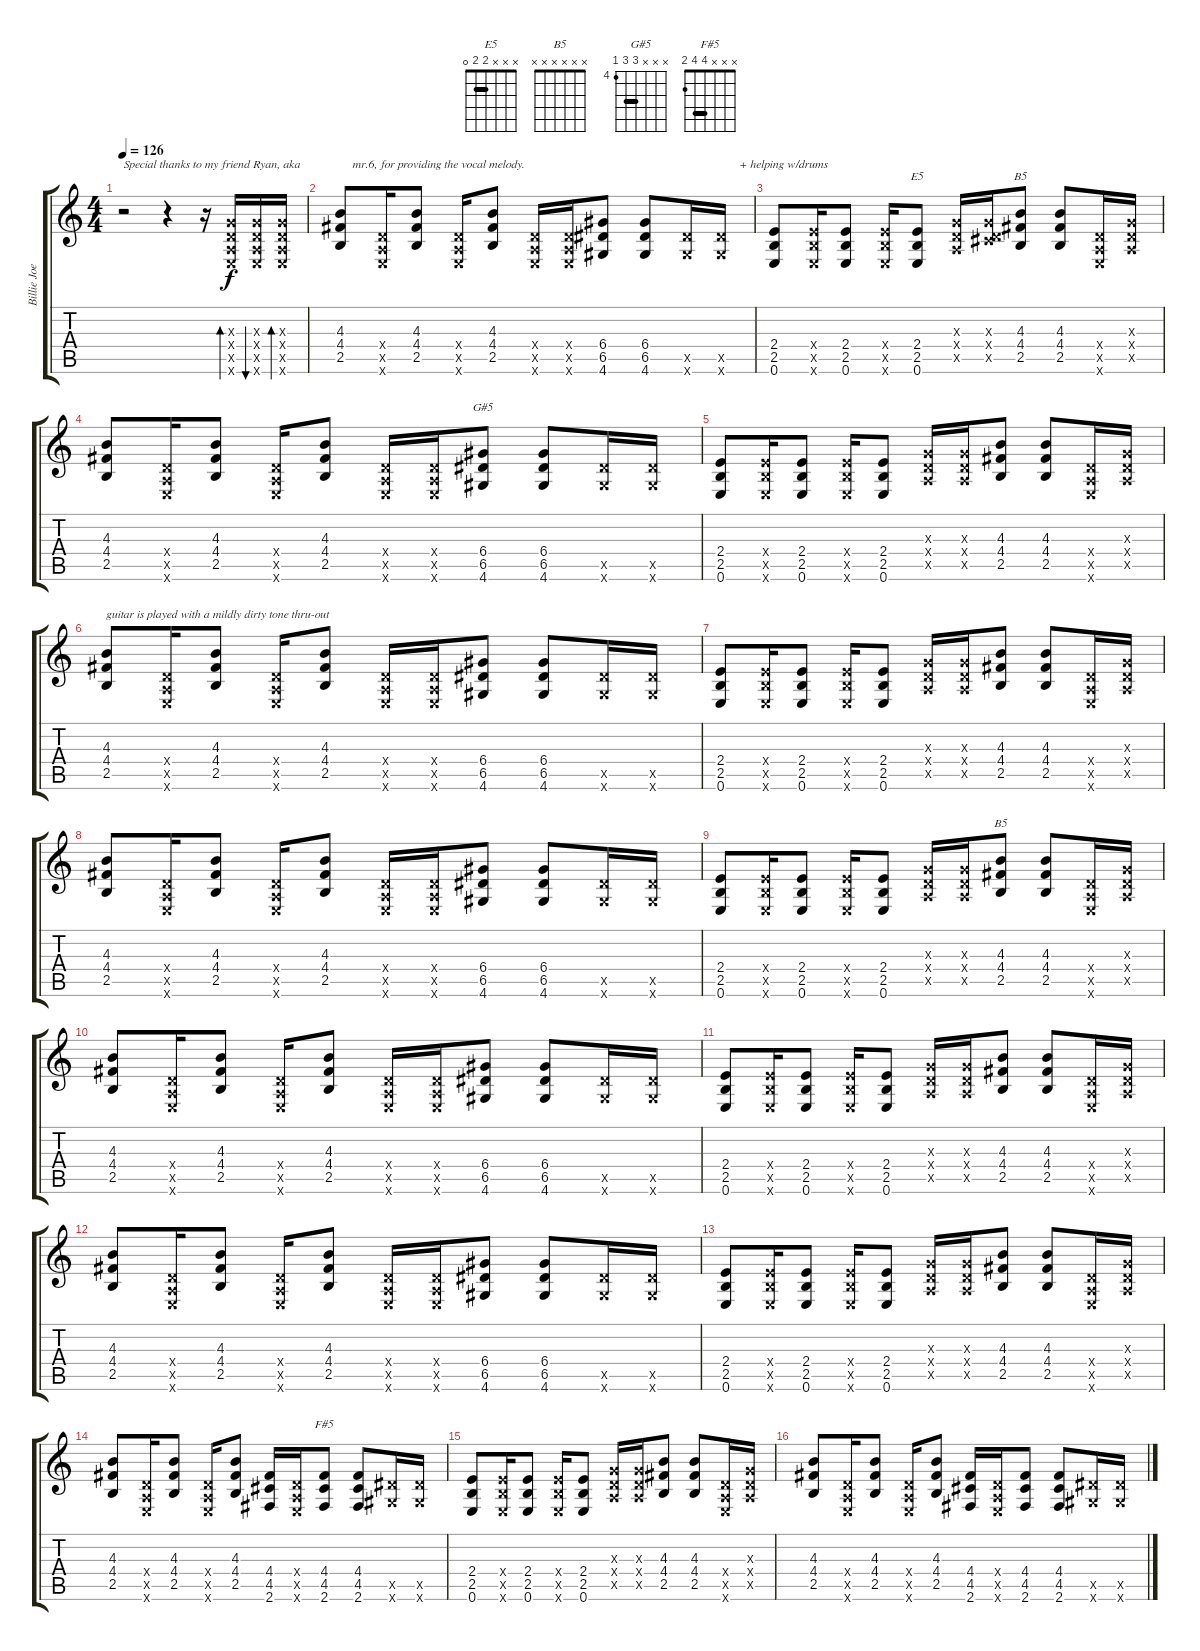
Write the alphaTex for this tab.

\track ("Billie Joe" "Billie Joe") {instrument distortionguitar}
\staff {score tabs}
\tuning (E4 B3 G3 D3 A2 E2) {hide}
\chord ("E5" x x x 2 2 0) {barre 2}
\chord ("B5" x x 4 4 2 x) {barre 4}
\chord ("G#5" x x x 6 6 4) {firstfret 4 barre 6}
\chord ("B5" x x x x x x)
\chord ("F#5" x x x 4 4 2) {barre 4}
\ts (4 4)
\tempo 126
\clef g2
\ks c
r.2{txt "Special thanks to my friend Ryan, aka" dy f instrument distortionguitar} r.4 r.16 (0.3{x} 0.4{x} 0.5{x} 0.6{x}).16{bd 30} (0.3{x} 0.4{x} 0.5{x} 0.6{x}).16{bu 30} (0.3{x} 0.4{x} 0.5{x} 0.6{x}).16{bd 30} |
(4.3 4.4 2.5).8{txt "    mr.6, for providing the vocal melody."} (0.4{x} 0.5{x} 0.6{x}).16 (4.3 4.4 2.5).8 (0.4{x} 0.5{x} 0.6{x}).16 (4.3 4.4 2.5).8 (0.4{x} 0.5{x} 0.6{x}).16 (0.4{x} 0.5{x} 0.6{x}).16 (6.4 6.5 4.6).8 (6.4 6.5 4.6).8 (6.5{x} 4.6{x}).16 (6.5{x} 4.6{x}).16{txt "      + helping w/drums"} |
(2.4 2.5 0.6).8 (2.4{x} 2.5{x} 0.6{x}).16 (2.4 2.5 0.6).8 (2.4{x} 2.5{x} 0.6{x}).16 (2.4 2.5 0.6).8{ch "E5"} (0.3{x} 0.4{x} 0.5{x}).16 (0.3{x} 0.4{x} 4.5{x}).16 (4.3 4.4 2.5).8{ch "B5"} (4.3 4.4 2.5).8 (0.4{x} 0.5{x} 0.6{x}).16 (0.3{x} 0.4{x} 0.5{x}).16 |
(4.3 4.4 2.5).8 (0.4{x} 0.5{x} 0.6{x}).16 (4.3 4.4 2.5).8 (0.4{x} 0.5{x} 0.6{x}).16 (4.3 4.4 2.5).8 (0.4{x} 0.5{x} 0.6{x}).16 (0.4{x} 0.5{x} 0.6{x}).16 (6.4 6.5 4.6).8{ch "G#5"} (6.4 6.5 4.6).8 (6.5{x} 4.6{x}).16 (6.5{x} 4.6{x}).16 |
(2.4 2.5 0.6).8 (2.4{x} 2.5{x} 0.6{x}).16 (2.4 2.5 0.6).8 (2.4{x} 2.5{x} 0.6{x}).16 (2.4 2.5 0.6).8 (0.3{x} 0.4{x} 0.5{x}).16 (0.3{x} 0.4{x} 0.5{x}).16 (4.3 4.4 2.5).8 (4.3 4.4 2.5).8 (0.4{x} 0.5{x} 0.6{x}).16 (0.3{x} 0.4{x} 0.5{x}).16 |
(4.3 4.4 2.5).8{txt "guitar is played with a mildly dirty tone thru-out"} (0.4{x} 0.5{x} 0.6{x}).16 (4.3 4.4 2.5).8 (0.4{x} 0.5{x} 0.6{x}).16 (4.3 4.4 2.5).8 (0.4{x} 0.5{x} 0.6{x}).16 (0.4{x} 0.5{x} 0.6{x}).16 (6.4 6.5 4.6).8 (6.4 6.5 4.6).8 (6.5{x} 4.6{x}).16 (6.5{x} 4.6{x}).16 |
(2.4 2.5 0.6).8 (2.4{x} 2.5{x} 0.6{x}).16 (2.4 2.5 0.6).8 (2.4{x} 2.5{x} 0.6{x}).16 (2.4 2.5 0.6).8 (0.3{x} 0.4{x} 0.5{x}).16 (0.3{x} 0.4{x} 0.5{x}).16 (4.3 4.4 2.5).8 (4.3 4.4 2.5).8 (0.4{x} 0.5{x} 0.6{x}).16 (0.3{x} 0.4{x} 0.5{x}).16 |
(4.3 4.4 2.5).8 (0.4{x} 0.5{x} 0.6{x}).16 (4.3 4.4 2.5).8 (0.4{x} 0.5{x} 0.6{x}).16 (4.3 4.4 2.5).8 (0.4{x} 0.5{x} 0.6{x}).16 (0.4{x} 0.5{x} 0.6{x}).16 (6.4 6.5 4.6).8 (6.4 6.5 4.6).8 (6.5{x} 4.6{x}).16 (6.5{x} 4.6{x}).16 |
(2.4 2.5 0.6).8 (2.4{x} 2.5{x} 0.6{x}).16 (2.4 2.5 0.6).8 (2.4{x} 2.5{x} 0.6{x}).16 (2.4 2.5 0.6).8 (0.3{x} 0.4{x} 0.5{x}).16 (0.3{x} 0.4{x} 0.5{x}).16 (4.3 4.4 2.5).8{ch "B5"} (4.3 4.4 2.5).8 (0.4{x} 0.5{x} 0.6{x}).16 (0.3{x} 0.4{x} 0.5{x}).16 |
(4.3 4.4 2.5).8 (0.4{x} 0.5{x} 0.6{x}).16 (4.3 4.4 2.5).8 (0.4{x} 0.5{x} 0.6{x}).16 (4.3 4.4 2.5).8 (0.4{x} 0.5{x} 0.6{x}).16 (0.4{x} 0.5{x} 0.6{x}).16 (6.4 6.5 4.6).8 (6.4 6.5 4.6).8 (6.5{x} 4.6{x}).16 (6.5{x} 4.6{x}).16 |
(2.4 2.5 0.6).8 (2.4{x} 2.5{x} 0.6{x}).16 (2.4 2.5 0.6).8 (2.4{x} 2.5{x} 0.6{x}).16 (2.4 2.5 0.6).8 (0.3{x} 0.4{x} 0.5{x}).16 (0.3{x} 0.4{x} 0.5{x}).16 (4.3 4.4 2.5).8 (4.3 4.4 2.5).8 (0.4{x} 0.5{x} 0.6{x}).16 (0.3{x} 0.4{x} 0.5{x}).16 |
(4.3 4.4 2.5).8 (0.4{x} 0.5{x} 0.6{x}).16 (4.3 4.4 2.5).8 (0.4{x} 0.5{x} 0.6{x}).16 (4.3 4.4 2.5).8 (0.4{x} 0.5{x} 0.6{x}).16 (0.4{x} 0.5{x} 0.6{x}).16 (6.4 6.5 4.6).8 (6.4 6.5 4.6).8 (6.5{x} 4.6{x}).16 (6.5{x} 4.6{x}).16 |
(2.4 2.5 0.6).8 (2.4{x} 2.5{x} 0.6{x}).16 (2.4 2.5 0.6).8 (2.4{x} 2.5{x} 0.6{x}).16 (2.4 2.5 0.6).8 (0.3{x} 0.4{x} 0.5{x}).16 (0.3{x} 0.4{x} 0.5{x}).16 (4.3 4.4 2.5).8 (4.3 4.4 2.5).8 (0.4{x} 0.5{x} 0.6{x}).16 (0.3{x} 0.4{x} 0.5{x}).16 |
(4.3 4.4 2.5).8 (0.4{x} 0.5{x} 0.6{x}).16 (4.3 4.4 2.5).8 (0.4{x} 0.5{x} 0.6{x}).16 (4.3 4.4 2.5).8 (4.4 4.5 2.6).16 (0.4{x} 0.5{x} 0.6{x}).16 (4.4 4.5 2.6).8{ch "F#5"} (4.4 4.5 2.6).8 (6.5{x} 4.6{x}).16 (6.5{x} 4.6{x}).16 |
(2.4 2.5 0.6).8 (2.4{x} 2.5{x} 0.6{x}).16 (2.4 2.5 0.6).8 (2.4{x} 2.5{x} 0.6{x}).16 (2.4 2.5 0.6).8 (0.3{x} 0.4{x} 0.5{x}).16 (0.3{x} 0.4{x} 0.5{x}).16 (4.3 4.4 2.5).8 (4.3 4.4 2.5).8 (0.4{x} 0.5{x} 0.6{x}).16 (0.3{x} 0.4{x} 0.5{x}).16 |
(4.3 4.4 2.5).8 (0.4{x} 0.5{x} 0.6{x}).16 (4.3 4.4 2.5).8 (0.4{x} 0.5{x} 0.6{x}).16 (4.3 4.4 2.5).8 (4.4 4.5 2.6).16 (0.4{x} 0.5{x} 0.6{x}).16 (4.4 4.5 2.6).8 (4.4 4.5 2.6).8 (6.5{x} 4.6{x}).16 (6.5{x} 4.6{x}).16
